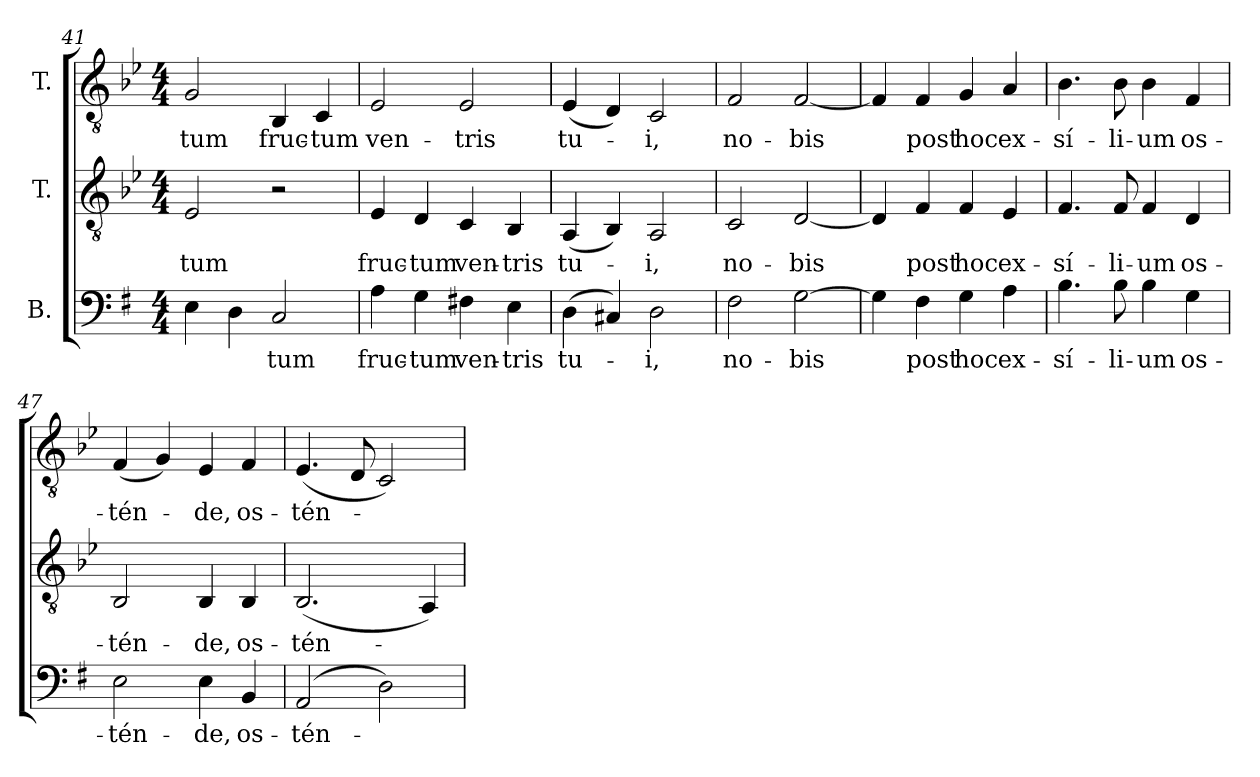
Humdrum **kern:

**kern	**text	**kern	**text	**kern	**text
*part3	*part3	*part2	*part2	*part1	*part1
*staff3	*staff3	*staff2	*staff2	*staff1	*staff1
*I"B.	*	*I"T.	*	*I"T.	*
*clefF4	*	*clefGv2	*	*clefGv2	*
*	*	*ITrd2c3	*	*ITrd2c3	*
*k[f#]	*	*k[f#]	*	*k[f#]	*
*G:	*	*G:	*	*G:	*
*M4/4	*	*M4/4	*	*M4/4	*
=41	=41	=41	=41	=41	=41
!	!	!	!LO:LY:b:color=#000000	!	!
!	!	!	!	!	!LO:LY:b:color=#000000
4Ei\	.	2Ci/	-tum	2Ei/	-tum
4Di\	.	.	.	.	.
!	!LO:LY:b:color=#000000	!	!	!	!
!	!	!	!	!	!LO:LY:b:color=#000000
2Ci/	-tum	2r	.	4GGi/	fruc-
!	!	!	!	!	!LO:LY:b:color=#000000
.	.	.	.	4AAi/	-tum
=42	=42	=42	=42	=42	=42
!	!LO:LY:b:color=#000000	!	!	!	!
!	!	!	!LO:LY:b:color=#000000	!	!
!	!	!	!	!	!LO:LY:b:color=#000000
4Ai\	fruc-	4Ci/	fruc-	2Ci/	ven-
!	!LO:LY:b:color=#000000	!	!	!	!
!	!	!	!LO:LY:b:color=#000000	!	!
4Gi\	-tum	4BBi/	-tum	.	.
!	!LO:LY:b:color=#000000	!	!	!	!
!	!	!	!LO:LY:b:color=#000000	!	!
!	!	!	!	!	!LO:LY:b:color=#000000
4F#Xi\	ven-	4AAi/	ven-	2Ci/	-tris
!	!LO:LY:b:color=#000000	!	!	!	!
!	!	!	!LO:LY:b:color=#000000	!	!
4Ei\	-tris	4GGi/	-tris	.	.
=43	=43	=43	=43	=43	=43
!	!LO:LY:b:color=#000000	!	!	!	!
!	!	!	!LO:LY:b:color=#000000	!	!
!	!	!	!	!	!LO:LY:b:color=#000000
(4Di\	tu-	(4FF#i/	tu-	(4Ci/	tu-
4C#Xi/)	.	4GGi/)	.	4BBi/)	.
!	!LO:LY:b:color=#000000	!	!	!	!
!	!	!	!LO:LY:b:color=#000000	!	!
!	!	!	!	!	!LO:LY:b:color=#000000
2Di\	-i,	2FF#i/	-i,	2AAi/	-i,
=44	=44	=44	=44	=44	=44
!	!LO:LY:b:color=#000000	!	!	!	!
!	!	!	!LO:LY:b:color=#000000	!	!
!	!	!	!	!	!LO:LY:b:color=#000000
2F#i\	no-	2AAi/	no-	2Di/	no-
!	!LO:LY:b:color=#000000	!	!	!	!
!	!	!	!LO:LY:b:color=#000000	!	!
!	!	!	!	!	!LO:LY:b:color=#000000
[2Gi\	-bis	[2BBi/	-bis	[2Di/	-bis
=45	=45	=45	=45	=45	=45
4Gi\]	.	4BBi/]	.	4Di/]	.
!	!LO:LY:b:color=#000000	!	!	!	!
!	!	!	!LO:LY:b:color=#000000	!	!
!	!	!	!	!	!LO:LY:b:color=#000000
4F#i\	post	4Di/	post	4Di/	post
!	!LO:LY:b:color=#000000	!	!	!	!
!	!	!	!LO:LY:b:color=#000000	!	!
!	!	!	!	!	!LO:LY:b:color=#000000
4Gi\	hoc	4Di/	hoc	4Ei/	hoc
!	!LO:LY:b:color=#000000	!	!	!	!
!	!	!	!LO:LY:b:color=#000000	!	!
!	!	!	!	!	!LO:LY:b:color=#000000
4Ai\	ex-	4Ci/	ex-	4F#i/	ex-
!!LO:LB:g=z
=46	=46	=46	=46	=46	=46
!	!LO:LY:b:color=#000000	!	!	!	!
!	!	!	!LO:LY:b:color=#000000	!	!
!	!	!	!	!	!LO:LY:b:color=#000000
4.Bi\	-sí-	4.Di/	-sí-	4.Gi\	-sí-
!	!LO:LY:b:color=#000000	!	!	!	!
!	!	!	!LO:LY:b:color=#000000	!	!
!	!	!	!	!	!LO:LY:b:color=#000000
8Bi\	-li-	8Di/	-li-	8Gi\	-li-
!	!LO:LY:b:color=#000000	!	!	!	!
!	!	!	!LO:LY:b:color=#000000	!	!
!	!	!	!	!	!LO:LY:b:color=#000000
4Bi\	-um	4Di/	-um	4Gi\	-um
!	!LO:LY:b:color=#000000	!	!	!	!
!	!	!	!LO:LY:b:color=#000000	!	!
!	!	!	!	!	!LO:LY:b:color=#000000
4Gi\	os-	4BBi/	os-	4Di/	os-
=47	=47	=47	=47	=47	=47
!	!LO:LY:b:color=#000000	!	!	!	!
!	!	!	!LO:LY:b:color=#000000	!	!
!	!	!	!	!	!LO:LY:b:color=#000000
2Ei\	-tén-	2GGi/	-tén-	(4Di/	-tén-
.	.	.	.	4Ei/)	.
!	!LO:LY:b:color=#000000	!	!	!	!
!	!	!	!LO:LY:b:color=#000000	!	!
!	!	!	!	!	!LO:LY:b:color=#000000
4Ei\	-de,	4GGi/	-de,	4Ci/	-de,
!	!LO:LY:b:color=#000000	!	!	!	!
!	!	!	!LO:LY:b:color=#000000	!	!
!	!	!	!	!	!LO:LY:b:color=#000000
4BBi/	os-	4GGi/	os-	4Di/	os-
=48	=48	=48	=48	=48	=48
!	!LO:LY:b:color=#000000	!	!	!	!
!	!	!	!LO:LY:b:color=#000000	!	!
!	!	!	!	!	!LO:LY:b:color=#000000
(2AAi/	-tén-	(2.GGi/	-tén-	(4.Ci/	-tén-
.	.	.	.	8BBi/	.
2Di\)	.	.	.	2AAi/)	.
.	.	4FF#i/)	.	.	.
=	=	=	=	=	=
*-	*-	*-	*-	*-	*-
